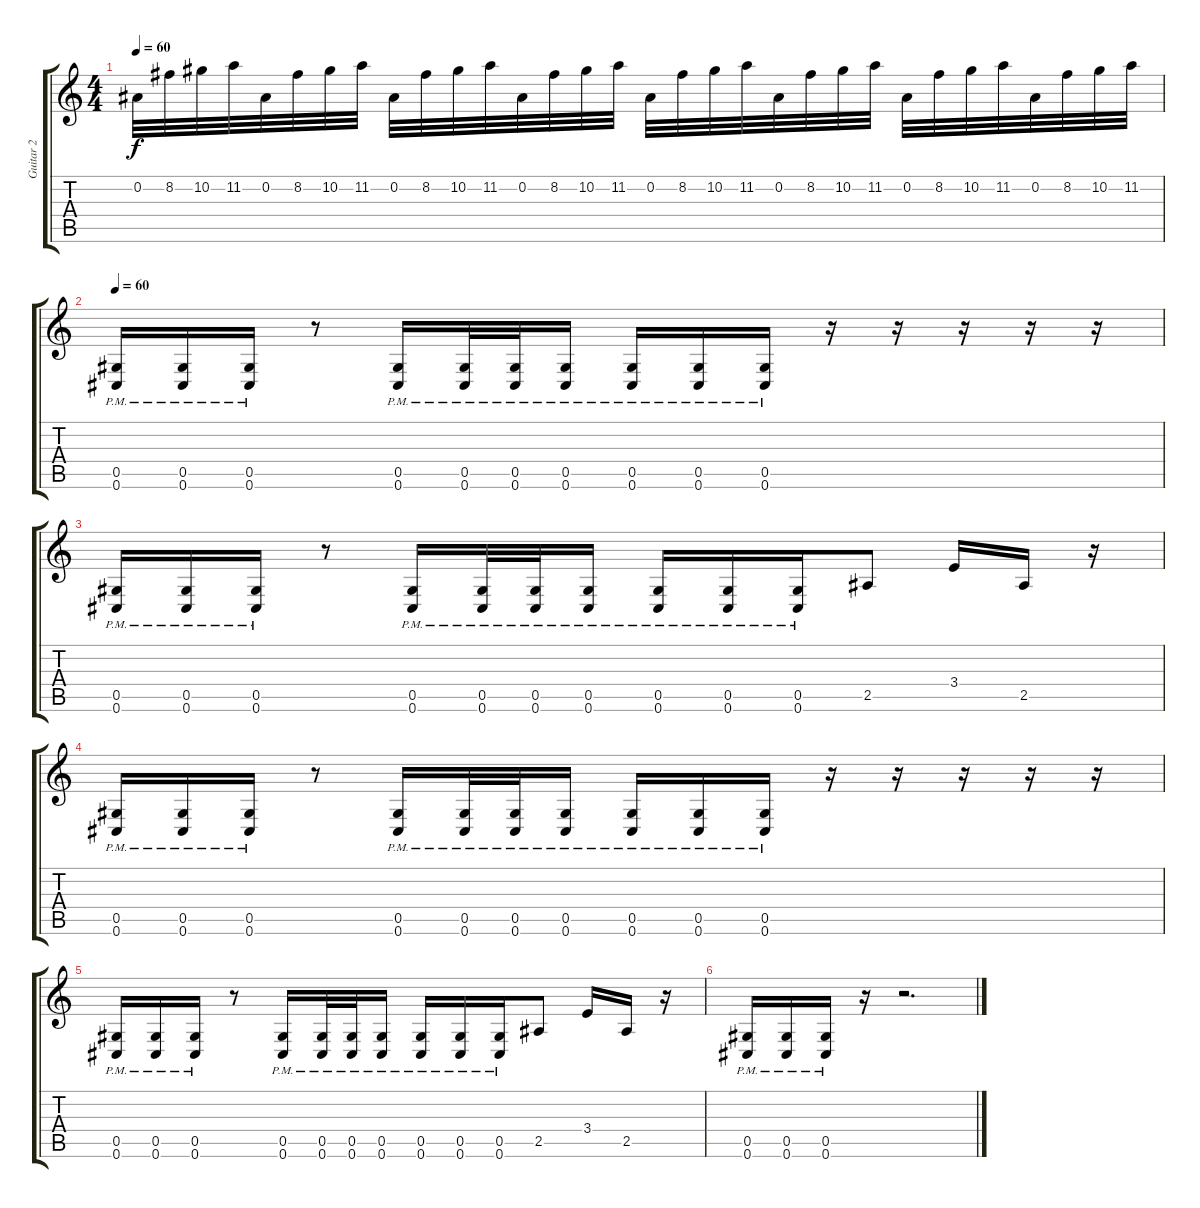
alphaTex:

\track ("Guitar 2" "Guitar 2") {instrument overdrivenguitar}
\staff {score tabs}
\tuning (Eb4 Bb3 Gb3 Db3 Ab2 Db2) {hide}
\ts (4 4)
\tempo 60
\clef g2
\ks c
0.2.32{dy f} 8.2.32 10.2.32 11.2.32 0.2.32 8.2.32 10.2.32 11.2.32 0.2.32 8.2.32 10.2.32 11.2.32 0.2.32 8.2.32 10.2.32 11.2.32 0.2.32 8.2.32 10.2.32 11.2.32 0.2.32 8.2.32 10.2.32 11.2.32 0.2.32 8.2.32 10.2.32 11.2.32 0.2.32 8.2.32 10.2.32 11.2.32 |
\tempo 60
(0.5{pm} 0.6{pm}).16{volume 14} (0.5{pm} 0.6{pm}).16 (0.5{pm} 0.6{pm}).16 r.8 (0.5{pm} 0.6{pm}).16 (0.5{pm} 0.6{pm}).32 (0.5{pm} 0.6{pm}).32 (0.5{pm} 0.6{pm}).16 (0.5{pm} 0.6{pm}).16 (0.5{pm} 0.6{pm}).16 (0.5{pm} 0.6{pm}).16 r.16 r.16 r.16 r.16 r.16 |
(0.5{pm} 0.6{pm}).16 (0.5{pm} 0.6{pm}).16 (0.5{pm} 0.6{pm}).16 r.8 (0.5{pm} 0.6{pm}).16 (0.5{pm} 0.6{pm}).32 (0.5{pm} 0.6{pm}).32 (0.5{pm} 0.6{pm}).16 (0.5{pm} 0.6{pm}).16 (0.5{pm} 0.6{pm}).16 (0.5{pm} 0.6{pm}).16 2.5.8 3.4.16 2.5.16 r.16 |
(0.5{pm} 0.6{pm}).16 (0.5{pm} 0.6{pm}).16 (0.5{pm} 0.6{pm}).16 r.8 (0.5{pm} 0.6{pm}).16 (0.5{pm} 0.6{pm}).32 (0.5{pm} 0.6{pm}).32 (0.5{pm} 0.6{pm}).16 (0.5{pm} 0.6{pm}).16 (0.5{pm} 0.6{pm}).16 (0.5{pm} 0.6{pm}).16 r.16 r.16 r.16 r.16 r.16 |
(0.5{pm} 0.6{pm}).16 (0.5{pm} 0.6{pm}).16 (0.5{pm} 0.6{pm}).16 r.8 (0.5{pm} 0.6{pm}).16 (0.5{pm} 0.6{pm}).32 (0.5{pm} 0.6{pm}).32 (0.5{pm} 0.6{pm}).16 (0.5{pm} 0.6{pm}).16 (0.5{pm} 0.6{pm}).16 (0.5{pm} 0.6{pm}).16 2.5.8 3.4.16 2.5.16 r.16 |
(0.5{pm} 0.6{pm}).16 (0.5{pm} 0.6{pm}).16 (0.5{pm} 0.6{pm}).16 r.16 r.2{d}
